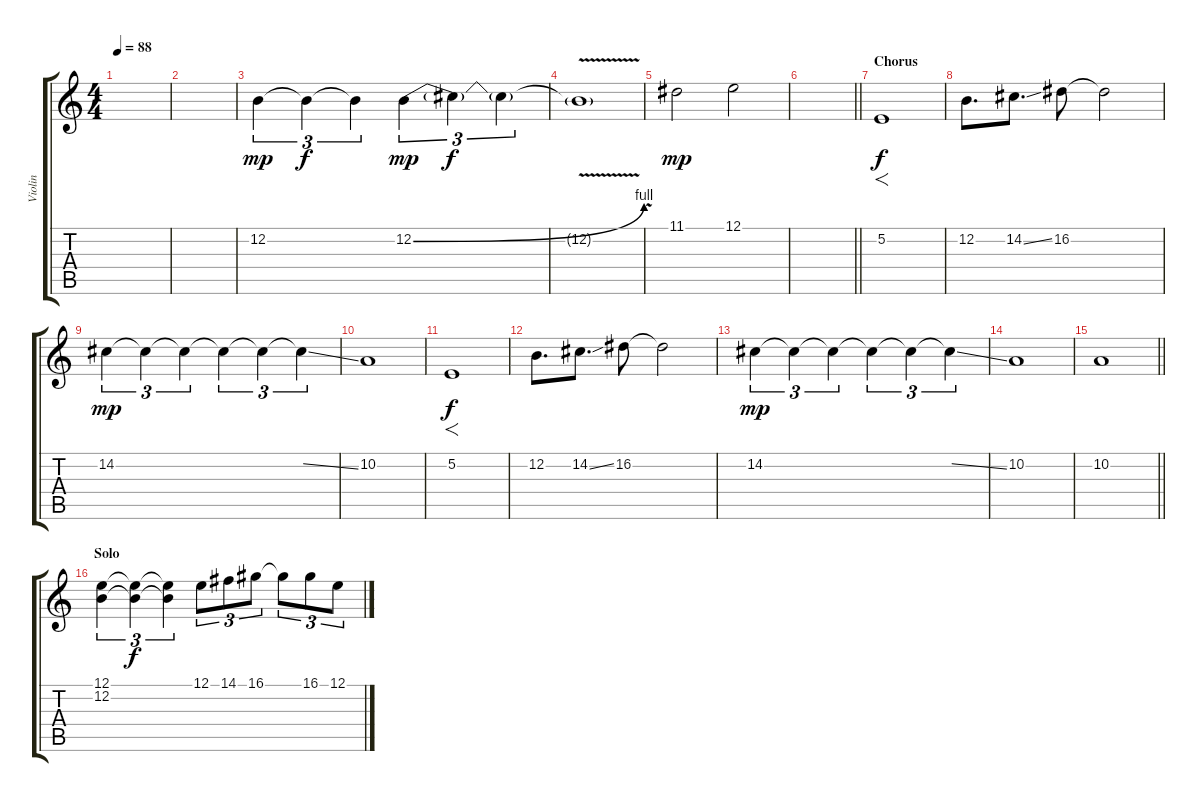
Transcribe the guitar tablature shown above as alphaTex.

\track ("Violin" "Violin") {instrument violin}
\staff {score tabs}
\tuning (E4 B3 G3 D3 A2 E2) {hide}
\ts (4 4)
\tempo 88
\clef g2
\ks c
|
|
12.2.4{tu (3 2) dy mp} 12.2{t}.4{tu (3 2) dy f} 12.2{t}.4{tu (3 2)} 12.2{be (bend 0 0 60 4)}.4{tu (3 2) dy mp} 12.2{t}.4{tu (3 2) dy f} 12.2{t}.4{tu (3 2)} |
12.2{v t}.1 |
11.1.2{dy mp} 12.1.2 |
\barLineRight lightlight
|
\section ("" "Chorus")
5.2.1{f dy f} |
12.2.8{d} 14.2{ss}.8{d} 16.2.8 16.2{t}.2 |
14.2.4{tu (3 2) dy mp} 14.2{t}.4{tu (3 2)} 14.2{t}.4{tu (3 2)} 14.2{t}.4{tu (3 2)} 14.2{t}.4{tu (3 2)} 14.2{ss t}.4{tu (3 2)} |
10.2.1 |
5.2.1{f dy f} |
12.2.8{d} 14.2{ss}.8{d} 16.2.8 16.2{t}.2 |
14.2.4{tu (3 2) dy mp} 14.2{t}.4{tu (3 2)} 14.2{t}.4{tu (3 2)} 14.2{t}.4{tu (3 2)} 14.2{t}.4{tu (3 2)} 14.2{ss t}.4{tu (3 2)} |
10.2.1 |
\barLineRight lightlight
10.2.1 |
\section ("" "Solo")
(12.1 12.2).4{tu (3 2)} (12.1{t} 12.2{t}).4{tu (3 2) dy f} (12.1{t} 12.2{t}).4{tu (3 2)} 12.1.8{tu (3 2)} 14.1.8{tu (3 2)} 16.1.8{tu (3 2)} 16.1{t}.8{tu (3 2)} 16.1.8{tu (3 2)} 12.1.8{tu (3 2)}
